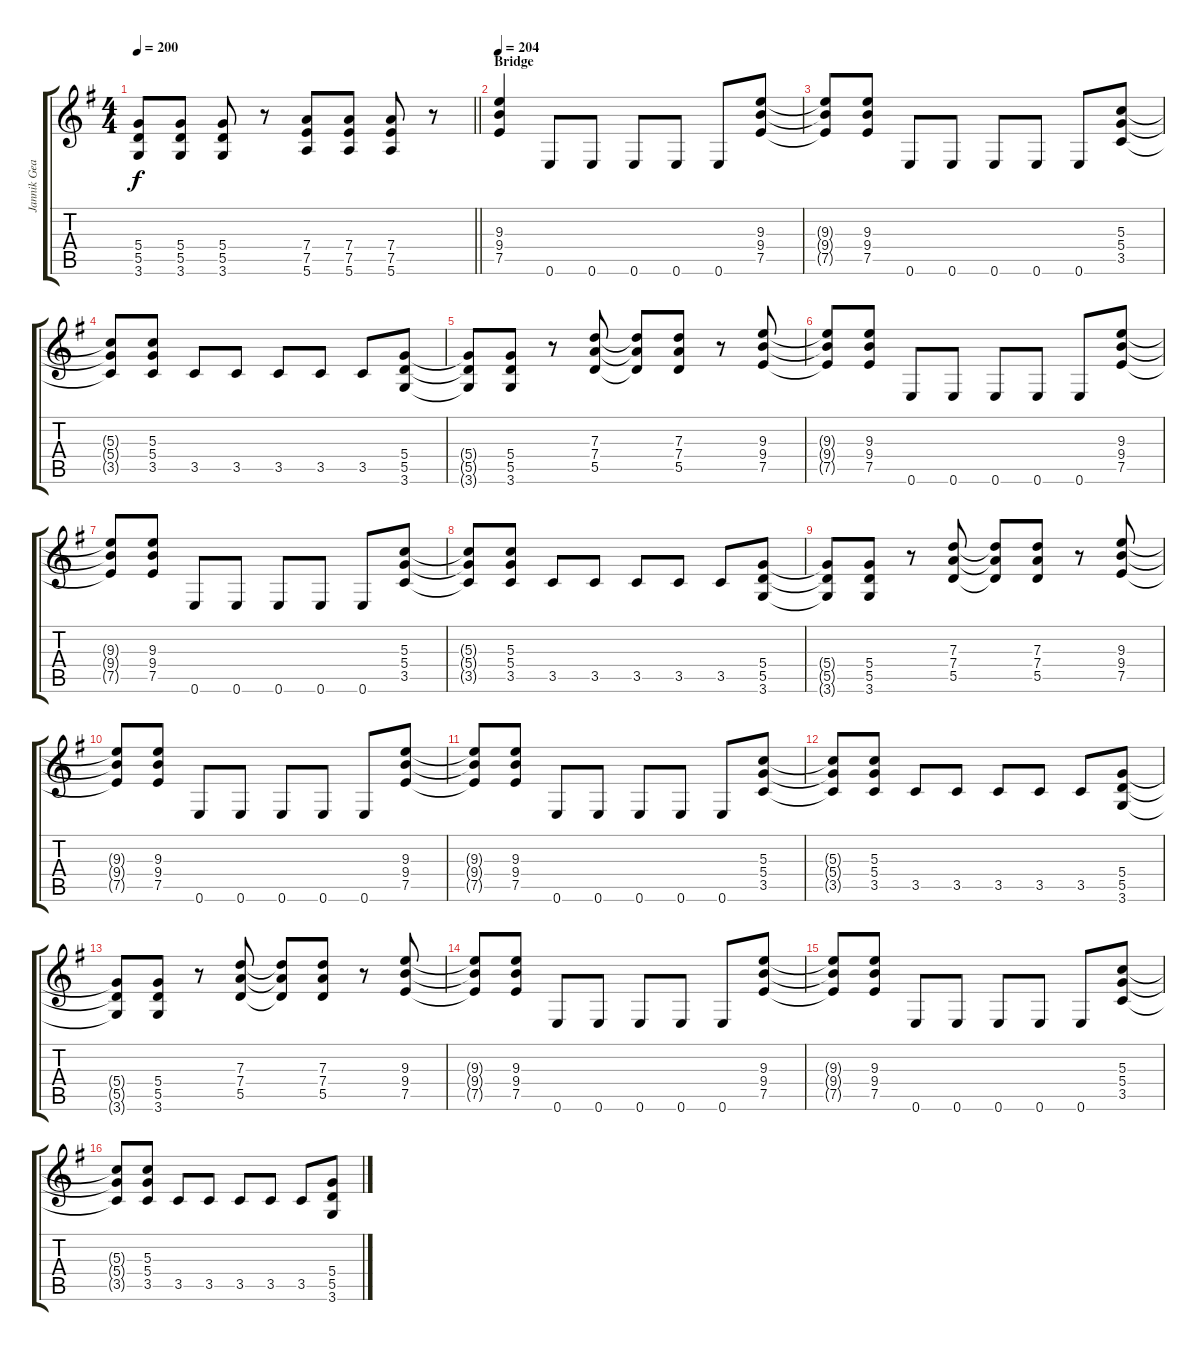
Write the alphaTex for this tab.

\track ("Jannik Gears (Guitar)" "Jannik Gea") {instrument distortionguitar}
\staff {score tabs}
\tuning (E4 B3 G3 D3 A2 E2) {hide}
\ts (4 4)
\tempo 200
\clef g2
\barLineRight lightlight
\ks eminor
(5.4 5.5 3.6).8{dy f} (5.4 5.5 3.6).8 (5.4 5.5 3.6).8 r.8 (7.4 7.5 5.6).8 (7.4 7.5 5.6).8 (7.4 7.5 5.6).8 r.8 |
\section ("" "Bridge")
\tempo 204
(9.3 9.4 7.5).4 0.6.8 0.6.8 0.6.8 0.6.8 0.6.8 (9.3 9.4 7.5).8 |
(9.3{t} 9.4{t} 7.5{t}).8 (9.3 9.4 7.5).8 0.6.8 0.6.8 0.6.8 0.6.8 0.6.8 (5.3 5.4 3.5).8 |
(5.3{t} 5.4{t} 3.5{t}).8 (5.3 5.4 3.5).8 3.5.8 3.5.8 3.5.8 3.5.8 3.5.8 (5.4 5.5 3.6).8 |
(5.4{t} 5.5{t} 3.6{t}).8 (5.4 5.5 3.6).8 r.8 (7.3 7.4 5.5).8 (7.3{t} 7.4{t} 5.5{t}).8 (7.3 7.4 5.5).8 r.8 (9.3 9.4 7.5).8 |
(9.3{t} 9.4{t} 7.5{t}).8 (9.3 9.4 7.5).8 0.6.8 0.6.8 0.6.8 0.6.8 0.6.8 (9.3 9.4 7.5).8 |
(9.3{t} 9.4{t} 7.5{t}).8 (9.3 9.4 7.5).8 0.6.8 0.6.8 0.6.8 0.6.8 0.6.8 (5.3 5.4 3.5).8 |
(5.3{t} 5.4{t} 3.5{t}).8 (5.3 5.4 3.5).8 3.5.8 3.5.8 3.5.8 3.5.8 3.5.8 (5.4 5.5 3.6).8 |
(5.4{t} 5.5{t} 3.6{t}).8 (5.4 5.5 3.6).8 r.8 (7.3 7.4 5.5).8 (7.3{t} 7.4{t} 5.5{t}).8 (7.3 7.4 5.5).8 r.8 (9.3 9.4 7.5).8 |
(9.3{t} 9.4{t} 7.5{t}).8 (9.3 9.4 7.5).8 0.6.8 0.6.8 0.6.8 0.6.8 0.6.8 (9.3 9.4 7.5).8 |
(9.3{t} 9.4{t} 7.5{t}).8 (9.3 9.4 7.5).8 0.6.8 0.6.8 0.6.8 0.6.8 0.6.8 (5.3 5.4 3.5).8 |
(5.3{t} 5.4{t} 3.5{t}).8 (5.3 5.4 3.5).8 3.5.8 3.5.8 3.5.8 3.5.8 3.5.8 (5.4 5.5 3.6).8 |
(5.4{t} 5.5{t} 3.6{t}).8 (5.4 5.5 3.6).8 r.8 (7.3 7.4 5.5).8 (7.3{t} 7.4{t} 5.5{t}).8 (7.3 7.4 5.5).8 r.8 (9.3 9.4 7.5).8 |
(9.3{t} 9.4{t} 7.5{t}).8 (9.3 9.4 7.5).8 0.6.8 0.6.8 0.6.8 0.6.8 0.6.8 (9.3 9.4 7.5).8 |
(9.3{t} 9.4{t} 7.5{t}).8 (9.3 9.4 7.5).8 0.6.8 0.6.8 0.6.8 0.6.8 0.6.8 (5.3 5.4 3.5).8 |
(5.3{t} 5.4{t} 3.5{t}).8 (5.3 5.4 3.5).8 3.5.8 3.5.8 3.5.8 3.5.8 3.5.8 (5.4 5.5 3.6).8
